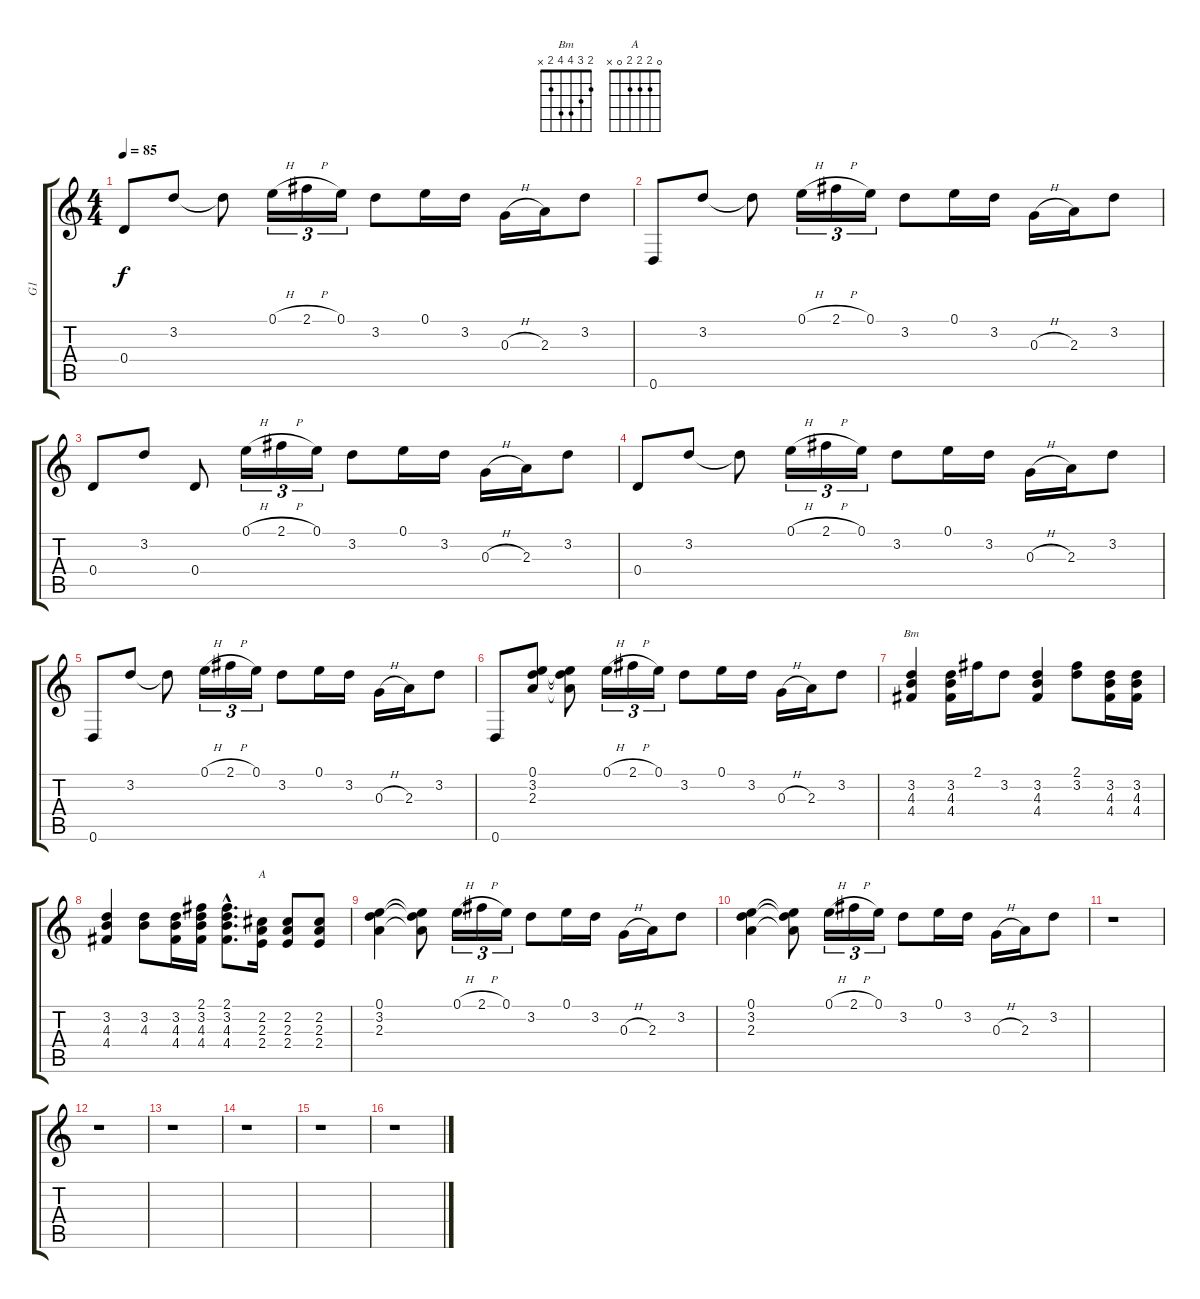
\track ("G1" "G1") {instrument electricguitarclean}
\staff {score tabs}
\tuning (E4 B3 G3 D3 A2 D2) {hide}
\chord ("Bm" 2 3 4 4 2 x)
\chord ("A" 0 2 2 2 0 x)
\ts (4 4)
\tempo 85
\clef g2
\ks c
0.4.8{dy f instrument electricguitarclean} 3.2.8 3.2{t}.8 0.1{h}.16{tu (3 2)} 2.1{h}.16{tu (3 2)} 0.1.16{tu (3 2)} 3.2.8 0.1.16 3.2.16 0.3{h}.16 2.3.16 3.2.8 |
0.6.8 3.2.8 3.2{t}.8 0.1{h}.16{tu (3 2)} 2.1{h}.16{tu (3 2)} 0.1.16{tu (3 2)} 3.2.8 0.1.16 3.2.16 0.3{h}.16 2.3.16 3.2.8 |
0.4.8 3.2.8 0.4.8 0.1{h}.16{tu (3 2)} 2.1{h}.16{tu (3 2)} 0.1.16{tu (3 2)} 3.2.8 0.1.16 3.2.16 0.3{h}.16 2.3.16 3.2.8 |
0.4.8 3.2.8 3.2{t}.8 0.1{h}.16{tu (3 2)} 2.1{h}.16{tu (3 2)} 0.1.16{tu (3 2)} 3.2.8 0.1.16 3.2.16 0.3{h}.16 2.3.16 3.2.8 |
0.6.8 3.2.8 3.2{t}.8 0.1{h}.16{tu (3 2)} 2.1{h}.16{tu (3 2)} 0.1.16{tu (3 2)} 3.2.8 0.1.16 3.2.16 0.3{h}.16 2.3.16 3.2.8 |
0.6.8 (0.1 3.2 2.3).8 (0.1{t} 3.2{t} 2.3{t}).8 0.1{h}.16{tu (3 2)} 2.1{h}.16{tu (3 2)} 0.1.16{tu (3 2)} 3.2.8 0.1.16 3.2.16 0.3{h}.16 2.3.16 3.2.8 |
(3.2 4.3 4.4).4{ch "Bm"} (3.2 4.3 4.4).16 2.1.16 3.2.8 (3.2 4.3 4.4).4 (2.1 3.2).8 (3.2 4.3 4.4).16 (3.2 4.3 4.4).16 |
(3.2 4.3 4.4).4 (3.2 4.3).8 (3.2 4.3 4.4).16 (2.1 3.2 4.3 4.4).16 (2.1{hac} 3.2{hac} 4.3{hac} 4.4{hac}).8{d} (2.2 2.3 2.4).16{ch "A"} (2.2 2.3 2.4).8 (2.2 2.3 2.4).8 |
(0.1 3.2 2.3).4 (0.1{t} 3.2{t} 2.3{t}).8 0.1{h}.16{tu (3 2)} 2.1{h}.16{tu (3 2)} 0.1.16{tu (3 2)} 3.2.8 0.1.16 3.2.16 0.3{h}.16 2.3.16 3.2.8 |
(0.1 3.2 2.3).4 (0.1{t} 3.2{t} 2.3{t}).8 0.1{h}.16{tu (3 2)} 2.1{h}.16{tu (3 2)} 0.1.16{tu (3 2)} 3.2.8 0.1.16 3.2.16 0.3{h}.16 2.3.16 3.2.8 |
r.1 |
r.1 |
r.1 |
r.1 |
r.1 |
r.1
